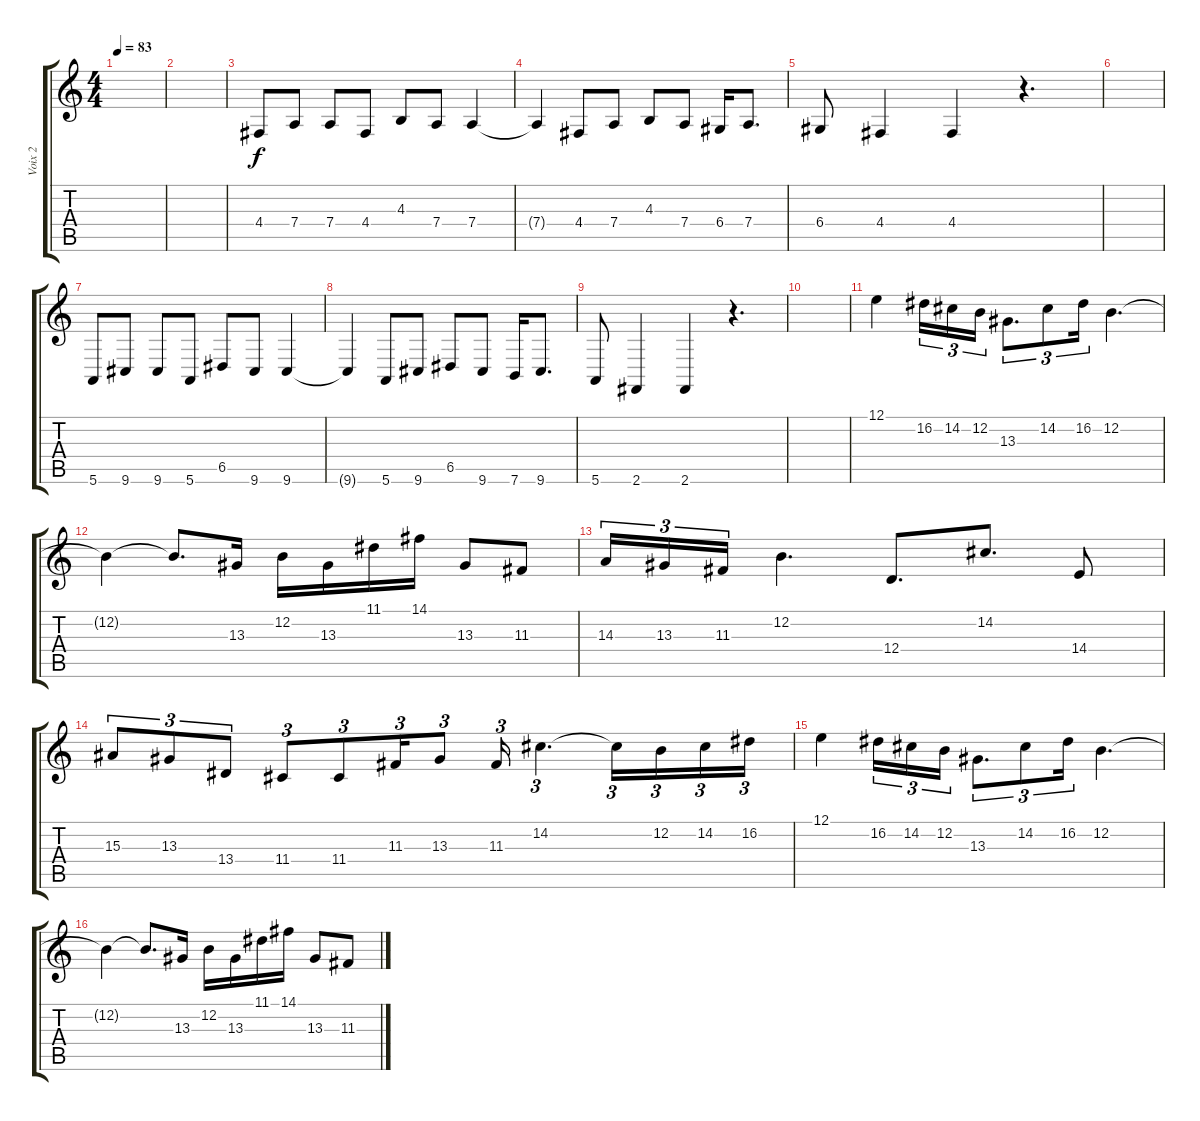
\track ("Voix 2" "Voix 2") {instrument lead3calliope}
\staff {score tabs}
\tuning (E4 B3 G3 D3 A2 E2) {hide}
\ts (4 4)
\tempo 83
\clef g2
\ks c
|
|
4.4.8 7.4.8 7.4.8 4.4.8 4.3.8 7.4.8 7.4.4 |
7.4{t}.4 4.4.8 7.4.8 4.3.8 7.4.8 6.4.16 7.4.8{d} |
6.4.8 4.4.4 4.4.4 r.4{d} |
|
5.6.8 9.6.8 9.6.8 5.6.8 6.5.8 9.6.8 9.6.4 |
9.6{t}.4 5.6.8 9.6.8 6.5.8 9.6.8 7.6.16 9.6.8{d} |
5.6.8 2.6.4 2.6.4 r.4{d} |
|
12.1.4{volume 9} 16.2.16{tu (3 2)} 14.2.16{tu (3 2)} 12.2.16{tu (3 2)} 13.3.8{d tu (3 2)} 14.2.8{tu (3 2)} 16.2.16{tu (3 2)} 12.2.4{d} |
12.2{t}.4 12.2{t}.8{d} 13.3.16 12.2.16 13.3.16 11.1.16 14.1.16 13.3.8 11.3.8 |
14.3.16{tu (3 2)} 13.3.16{tu (3 2)} 11.3.16{tu (3 2)} 12.2.4{d} 12.4.8{d} 14.2.8{d} 14.4.8 |
15.3.8{tu (3 2)} 13.3.8{tu (3 2)} 13.4.8{tu (3 2)} 11.4.8{tu (3 2)} 11.4.8{tu (3 2)} 11.3.16{tu (3 2)} 13.3.8{tu (3 2)} 11.3.16{tu (3 2)} 14.2.4{d tu (3 2)} 14.2{t}.16{tu (3 2)} 12.2.16{tu (3 2)} 14.2.16{tu (3 2)} 16.2.16{tu (3 2)} |
12.1.4 16.2.16{tu (3 2)} 14.2.16{tu (3 2)} 12.2.16{tu (3 2)} 13.3.8{d tu (3 2)} 14.2.8{tu (3 2)} 16.2.16{tu (3 2)} 12.2.4{d} |
12.2{t}.4 12.2{t}.8{d} 13.3.16 12.2.16 13.3.16 11.1.16 14.1.16 13.3.8 11.3.8
